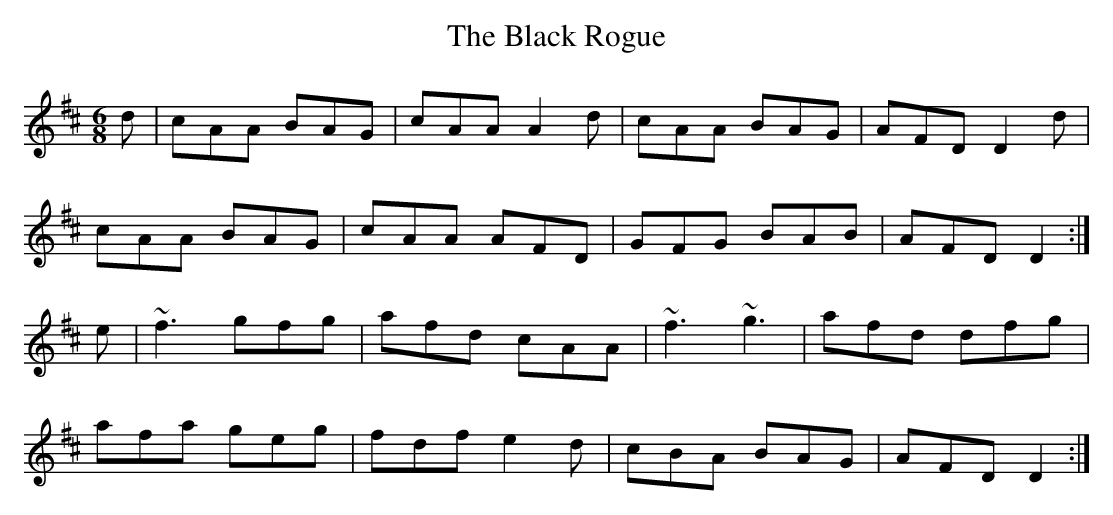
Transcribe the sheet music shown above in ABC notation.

X:1
T:Black Rogue, The
M:6/8
K:D
d|cAA BAG|cAA A2d|cAA BAG|AFD D2d|
cAA BAG|cAA AFD|GFG BAB|AFD D2:|
e|~f3 gfg|afd cAA|~f3 ~g3|afd dfg|
afa geg|fdf e2d|cBA BAG|AFD D2:|
